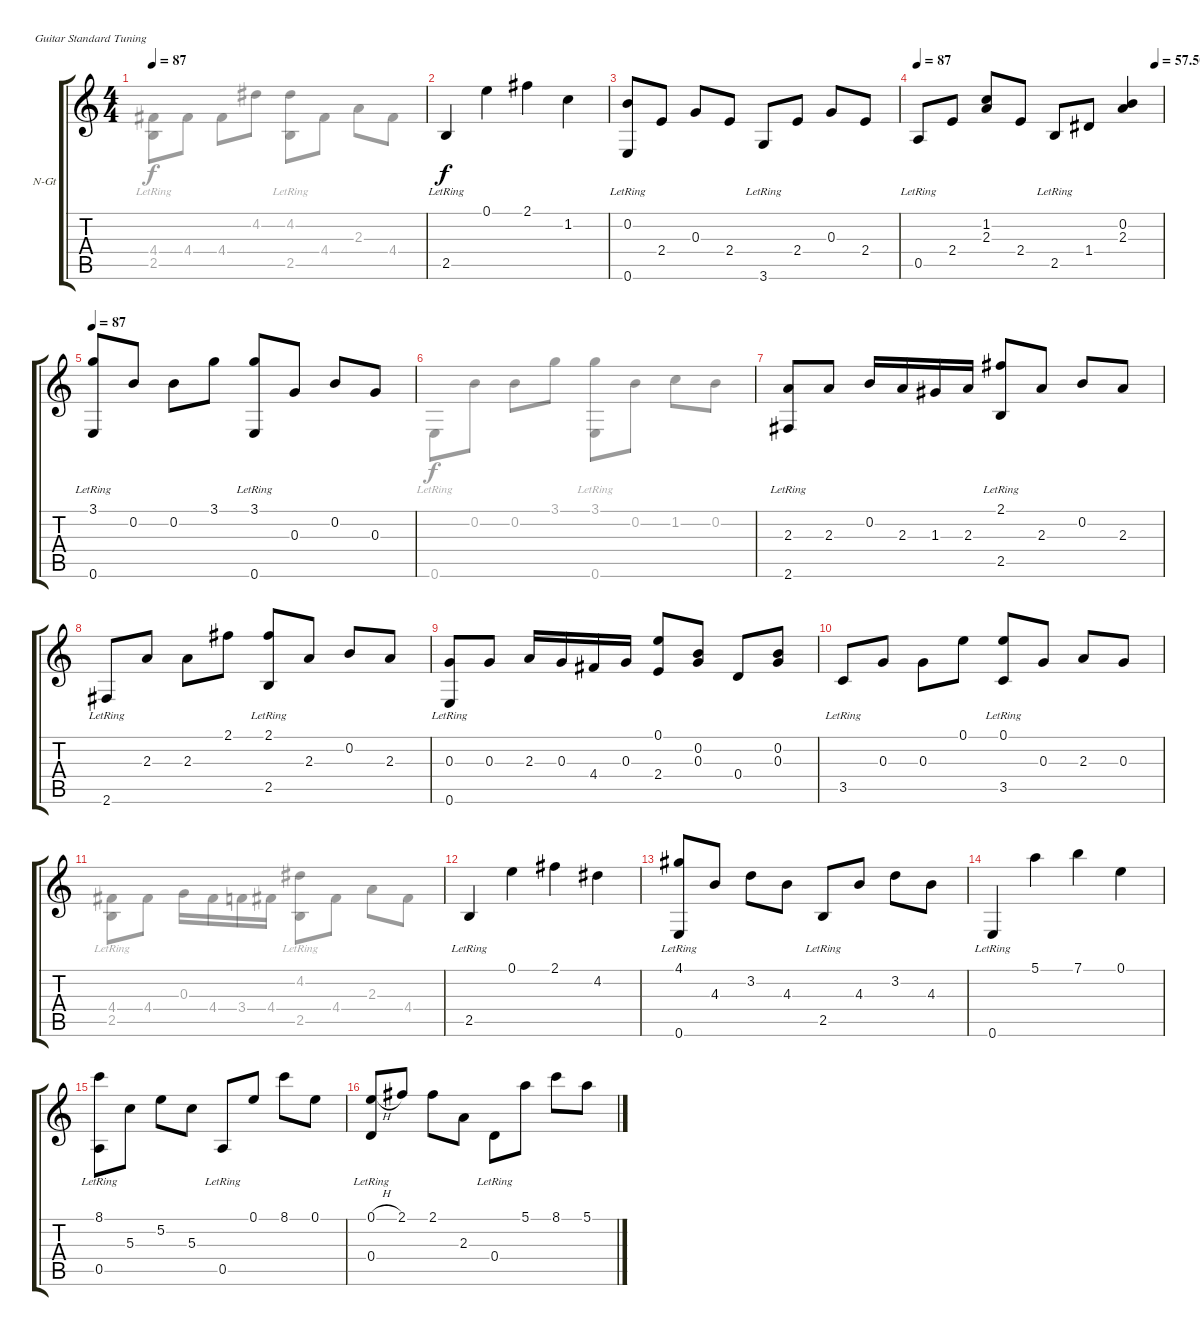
\defaultSystemsLayout 4
\bracketExtendMode groupsimilarinstruments
\firstSystemTrackNameOrientation horizontal
\otherSystemsTrackNameOrientation horizontal
\track ("Nylon Guitar" "N-Gt") {instrument acousticguitarnylon}
\staff {score tabs}
\tuning (E4 B3 G3 D3 A2 E2)
\voice
\ts (4 4)
\tempo 87
\clef g2
\ks c
|
2.5{lr}.4 0.1.4 2.1.4 1.2.4 |
(0.6{lr} 0.2).8 2.4.8 0.3.8 2.4.8 3.6{lr}.8 2.4.8 0.3.8 2.4.8 |
\tempo 87
\tempo (57.5059 0.96875)
0.5{lr}.8 2.4.8 (2.3 1.2).8 2.4.8 2.5{lr}.8 1.4.8 (2.3 0.2).4 |
\tempo 87
(0.6{lr} 3.1).8 0.2.8 0.2.8 3.1.8 (3.1 0.6{lr}).8 0.3.8 0.2.8 0.3.8 |
|
(2.6{lr} 2.3).8 2.3.8 0.2.16 2.3.16 1.3.16 2.3.16 (2.1 2.5{lr}).8 2.3.8 0.2.8 2.3.8 |
2.6{lr}.8 2.3.8 2.3.8 2.1.8 (2.1 2.5{lr}).8 2.3.8 0.2.8 2.3.8 |
(0.6{lr} 0.3).8 0.3.8 2.3.16 0.3.16 4.4.16 0.3.16 (0.1 2.4).8 (0.3 0.2).8 0.4.8 (0.3 0.2).8 |
3.5{lr}.8 0.3.8 0.3.8 0.1.8 (0.1 3.5{lr}).8 0.3.8 2.3.8 0.3.8 |
|
2.5{lr}.4 0.1.4 2.1.4 4.2.4 |
(4.1{lr} 0.6{lr}).8 4.3.8 3.2.8 4.3.8 2.5{lr}.8 4.3.8 3.2.8 4.3.8 |
0.6{lr}.4 5.1.4 7.1.4 0.1.4 |
(8.1{lr} 0.5{lr}).8 5.3.8 5.2.8 5.3.8 0.5{lr}.8 0.1.8 8.1.8 0.1.8 |
(0.1{h} 0.4{lr}).8 2.1.8 2.1.8 2.3.8 0.4{lr}.8 5.1.8 8.1.8 5.1.8
\voice
\clef g2
\ottava regular
\simile none
\ks c
(2.5{lr} 4.4).8{dy f} 4.4.8 4.4.8 4.2.8 (4.2 2.5{lr}).8 4.4.8 2.3.8 4.4.8 |
|
|
|
|
|
|
|
|
|
(2.5{lr} 4.4).8 4.4.8 0.3.16 4.4.16 3.4.16 4.4.16 (4.2 2.5{lr}).8 4.4.8 2.3.8 4.4.8 |
|
|
|
|
\voice
\clef g2
\ottava regular
\simile none
\ks c
|
|
|
|
|
0.6{lr}.8 0.2.8 0.2.8 3.1.8 (3.1 0.6{lr}).8 0.2.8 1.2.8 0.2.8 |
|
|
|
|
|
|
|
|
|
